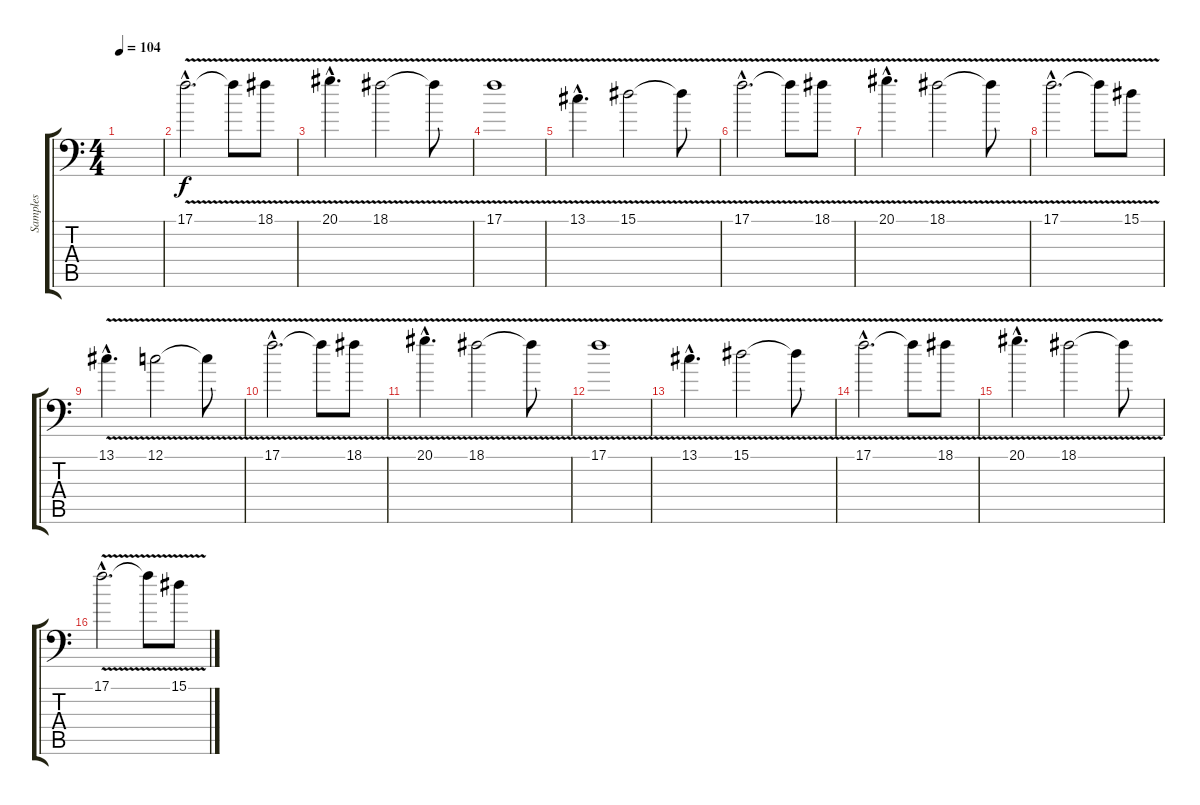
\track ("Samples" "Samples") {instrument fx7echoes}
\staff {score tabs}
\tuning (C4 G3 Eb3 Bb2 F2 Bb1) {hide}
\ts (4 4)
\tempo 104
\clef f4
\ks c
|
17.1{v hac}.2{d} 17.1{t}.8 18.1{v}.8 |
20.1{v hac}.4{d} 18.1{v}.2 18.1{t}.8 |
17.1{v}.1 |
13.1{v hac}.4{d} 15.1{v}.2 15.1{t}.8 |
17.1{v hac}.2{d} 17.1{t}.8 18.1{v}.8 |
20.1{v hac}.4{d} 18.1{v}.2 18.1{t}.8 |
17.1{v hac}.2{d} 17.1{t}.8 15.1{v}.8 |
13.1{v hac}.4{d} 12.1{v}.2 12.1{t}.8 |
17.1{v hac}.2{d} 17.1{t}.8 18.1{v}.8 |
20.1{v hac}.4{d} 18.1{v}.2 18.1{t}.8 |
17.1{v}.1 |
13.1{v hac}.4{d} 15.1{v}.2 15.1{t}.8 |
17.1{v hac}.2{d} 17.1{t}.8 18.1{v}.8 |
20.1{v hac}.4{d} 18.1{v}.2 18.1{t}.8 |
17.1{v hac}.2{d} 17.1{t}.8 15.1{v}.8
